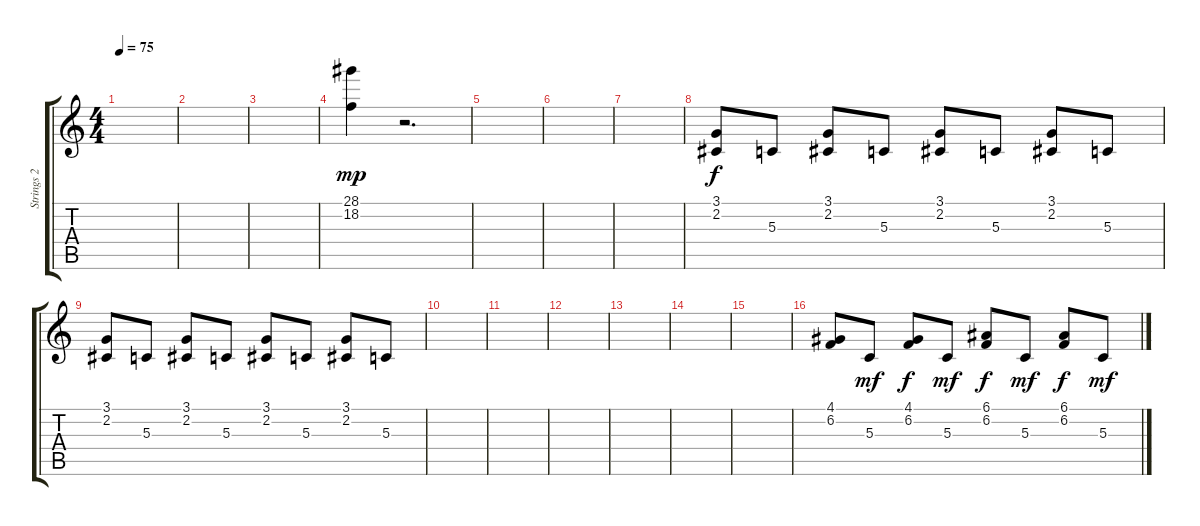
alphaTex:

\track ("Strings 2" "Strings 2") {instrument stringensemble1}
\staff {score tabs}
\tuning (E4 B3 G3 D3 A2 E2) {hide}
\ts (4 4)
\tempo 75
\clef g2
\ks c
|
|
|
(28.1 18.2).4{dy mp} r.2{d} |
|
|
|
(3.1 2.2).8{dy f} 5.3.8 (3.1 2.2).8 5.3.8 (3.1 2.2).8 5.3.8 (3.1 2.2).8 5.3.8 |
(3.1 2.2).8 5.3.8 (3.1 2.2).8 5.3.8 (3.1 2.2).8 5.3.8 (3.1 2.2).8 5.3.8 |
|
|
|
|
|
|
(4.1 6.2).8 5.3.8{dy mf} (4.1 6.2).8{dy f} 5.3.8{dy mf} (6.1 6.2).8{dy f} 5.3.8{dy mf} (6.1 6.2).8{dy f} 5.3.8{dy mf}
